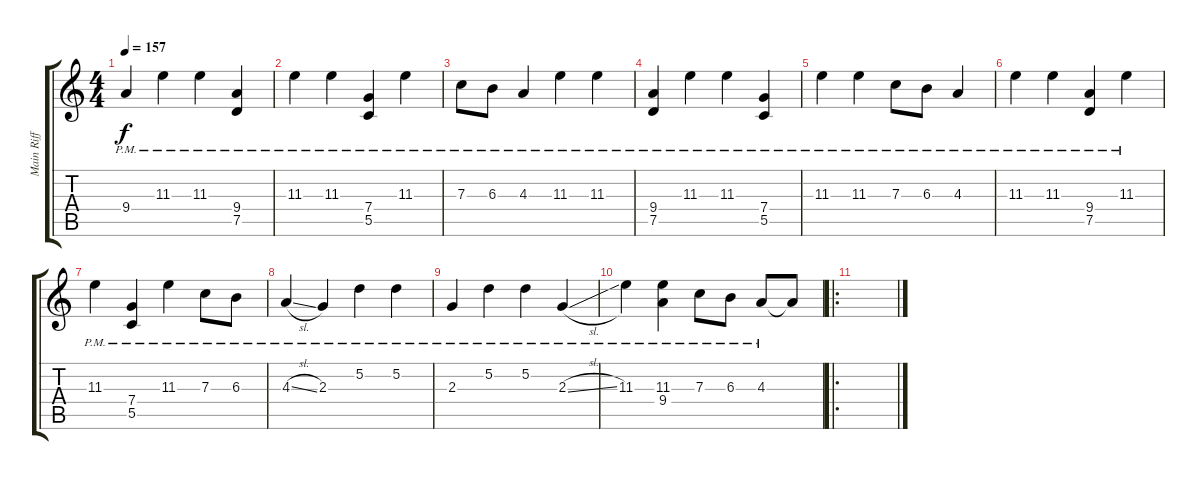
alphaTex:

\track ("Main Riff" "Main Riff") {instrument electricguitarclean}
\staff {score tabs}
\tuning (D4 A3 F3 C3 G2 C2) {hide}
\ts (4 4)
\tempo 157
\clef g2
\ks c
9.4{pm}.4{dy f} 11.3{pm}.4 11.3{pm}.4 (9.4 7.5{pm}).4 |
11.3{pm}.4 11.3{pm}.4 (7.4{pm} 5.5{pm}).4 11.3{pm}.4 |
7.3{pm}.8 6.3{pm}.8 4.3{pm}.4 11.3{pm}.4 11.3{pm}.4 |
(9.4{pm} 7.5{pm}).4 11.3{pm}.4 11.3{pm}.4 (7.4{pm} 5.5{pm}).4 |
11.3{pm}.4 11.3{pm}.4 7.3{pm}.8 6.3{pm}.8 4.3{pm}.4 |
11.3{pm}.4 11.3{pm}.4 (9.4{pm} 7.5{pm}).4 11.3{pm}.4 |
11.3{pm}.4 (7.4{pm} 5.5{pm}).4 11.3{pm}.4 7.3{pm}.8 6.3{pm}.8 |
4.3{sl pm}.4 2.3{pm}.4 5.2{pm}.4 5.2{pm}.4 |
2.3{pm}.4 5.2{pm}.4 5.2{pm}.4 2.3{sl pm}.4 |
11.3{pm}.4 (11.3{pm} 9.4{pm}).4 7.3{pm}.8 6.3{pm}.8 4.3{pm}.8 4.3{t}.8 |
\ro
